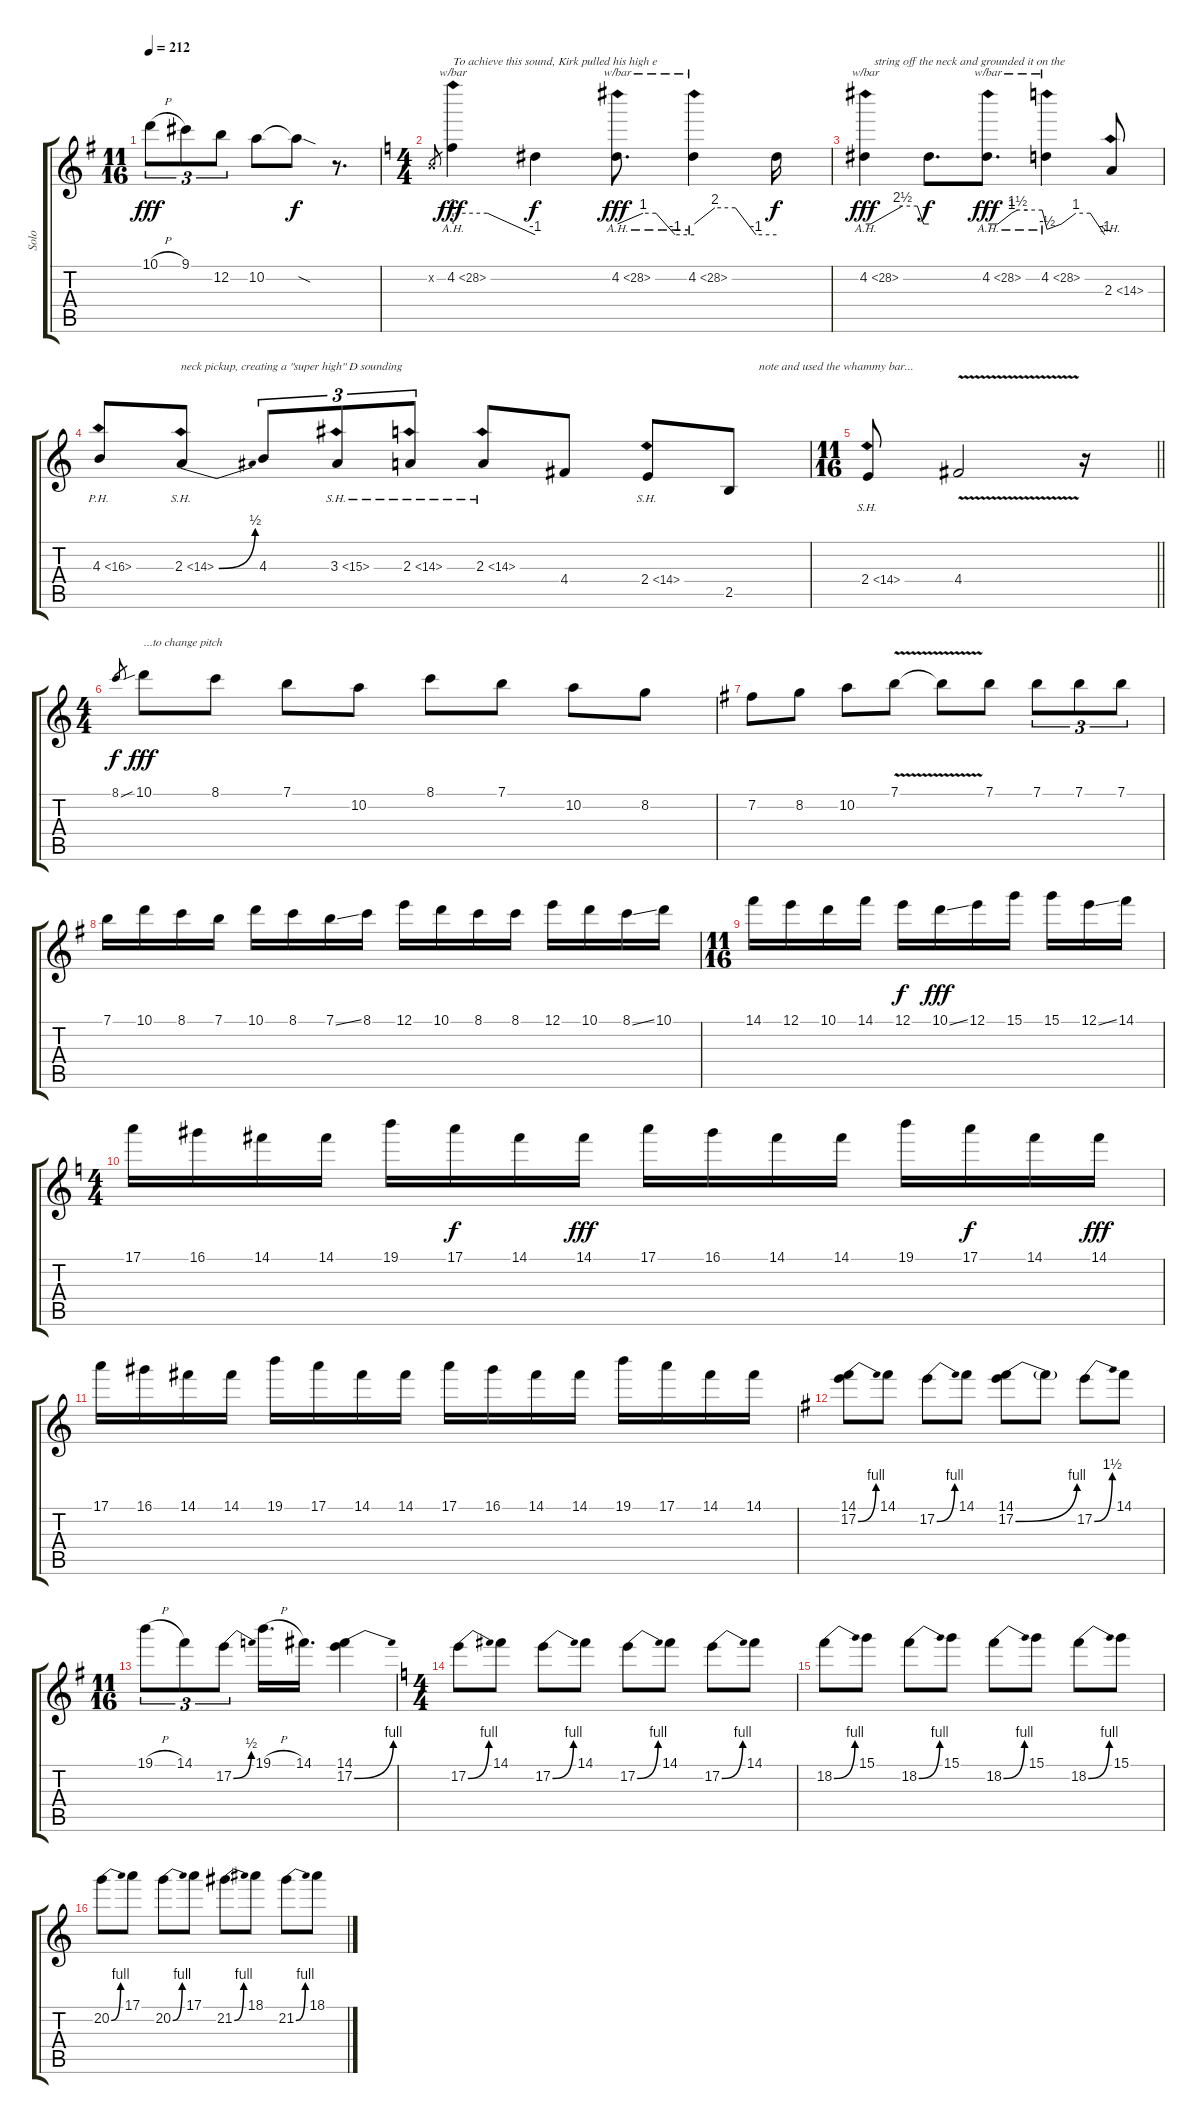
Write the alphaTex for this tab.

\track ("Solo" "Solo") {instrument distortionguitar}
\staff {score tabs}
\tuning (E4 B3 G3 D3 A2 E2) {hide}
\ts (11 16)
\tempo 212
\clef g2
\ks g
10.1{h}.8{tu (3 2) dy fff} 9.1.8{tu (3 2)} 12.2.8{tu (3 2)} 10.2.8 10.2{sod t}.8{dy f} r.8{d} |
\ts (4 4)
\ks c
0.2{x}.8{gr} 4.2{ah 24}.4{tbe (custom default 0 4 25 4 60 -4) txt "To achieve this sound, Kirk pulled his high e" dy fff} 4.2{t}.4{dy f} 4.2{ah 24}.8{d tbe (custom default 0 0 20 4 30 4 45 -4 60 -4) dy fff} 4.2{ah 24}.4{tbe (custom default 0 0 15 8 30 8 45 -4 60 -4)} 4.2{t}.16{dy f} |
4.2{ah 24}.4{tbe (custom default 0 0 5 0 35 10 49 10 55 0 60 0) txt "   string off the neck and grounded it on the" dy fff} 4.2{t}.8{d dy f} 4.2{ah 24}.8{d tbe (custom default 0 0 5 0 10 0 24 4 30 6 40 6 55 6 60 -2) dy fff} 4.2{ah 24}.4{tbe (custom default 0 -2 15 0 30 4 45 4 60 -4)} 2.3{sh 12}.8 |
4.3{ph 12}.8 2.3{be (bend 0 0 60 2) sh 12}.8{txt "neck pickup, creating a \"super high\" D sounding"} 4.3.8{tu (3 2)} 3.3{sh 12}.8{tu (3 2)} 2.3{sh 12}.8{tu (3 2)} 2.3{sh 12}.8 4.4.8 2.4{sh 12}.8 2.5.8{txt "          note and used the whammy bar..."} |
\ts (11 16)
\barLineRight lightlight
2.4{sh 12}.8 4.4{v}.2 r.16 |
\ts (4 4)
8.1.8{gr dy f} 10.1{sib}.8{txt "...to change pitch" dy fff} 8.1.8 7.1.8 10.2.8 8.1.8 7.1.8 10.2.8 8.2.8 |
\ks g
7.2.8 8.2.8 10.2.8 7.1{v}.8 7.1{v t}.8 7.1.8 7.1.8{tu (3 2)} 7.1.8{tu (3 2)} 7.1.8{tu (3 2)} |
7.1.16 10.1.16 8.1.16 7.1.16 10.1.16 8.1.16 7.1{ss}.16 8.1.16 12.1.16 10.1.16 8.1.16 8.1.16 12.1.16 10.1.16 8.1{ss}.16 10.1.16 |
\ts (11 16)
14.1.16 12.1.16 10.1.16 14.1.16 12.1.16{dy f} 10.1{ss}.16{dy fff} 12.1.16 15.1.16 15.1.16 12.1{ss}.16 14.1.16 |
\ts (4 4)
\ks c
17.1.16 16.1.16 14.1.16 14.1.16 19.1.16 17.1.16{dy f} 14.1.16 14.1.16{dy fff} 17.1.16 16.1.16 14.1.16 14.1.16 19.1.16 17.1.16{dy f} 14.1.16 14.1.16{dy fff} |
17.1.16 16.1.16 14.1.16 14.1.16 19.1.16 17.1.16 14.1.16 14.1.16 17.1.16 16.1.16 14.1.16 14.1.16 19.1.16 17.1.16 14.1.16 14.1.16 |
\ks g
(14.1 17.2{be (bend 0 0 60 4)}).8 14.1.8 17.2{be (bend 0 0 60 4)}.8 14.1.8 (14.1 17.2{be (bend 0 0 60 4)}).8 17.2{t}.8 17.2{be (bend 0 0 60 6)}.8 14.1.8 |
\ts (11 16)
19.1{h}.8{tu (3 2)} 14.1.8{tu (3 2)} 17.2{be (bend 0 0 60 2)}.8{tu (3 2)} 19.1{h}.16{d} 14.1.16{d} (14.1 17.2{be (bend 0 0 60 4)}).4 |
\ts (4 4)
\ks c
17.2{be (bend 0 0 60 4)}.8 14.1.8 17.2{be (bend 0 0 60 4)}.8 14.1.8 17.2{be (bend 0 0 60 4)}.8 14.1.8 17.2{be (bend 0 0 60 4)}.8 14.1.8 |
18.2{be (bend 0 0 60 4)}.8 15.1.8 18.2{be (bend 0 0 60 4)}.8 15.1.8 18.2{be (bend 0 0 60 4)}.8 15.1.8 18.2{be (bend 0 0 60 4)}.8 15.1.8 |
20.2{be (bend 0 0 60 4)}.8 17.1.8 20.2{be (bend 0 0 60 4)}.8 17.1.8 21.2{be (bend 0 0 60 4)}.8 18.1.8 21.2{be (bend 0 0 60 4)}.8 18.1.8
